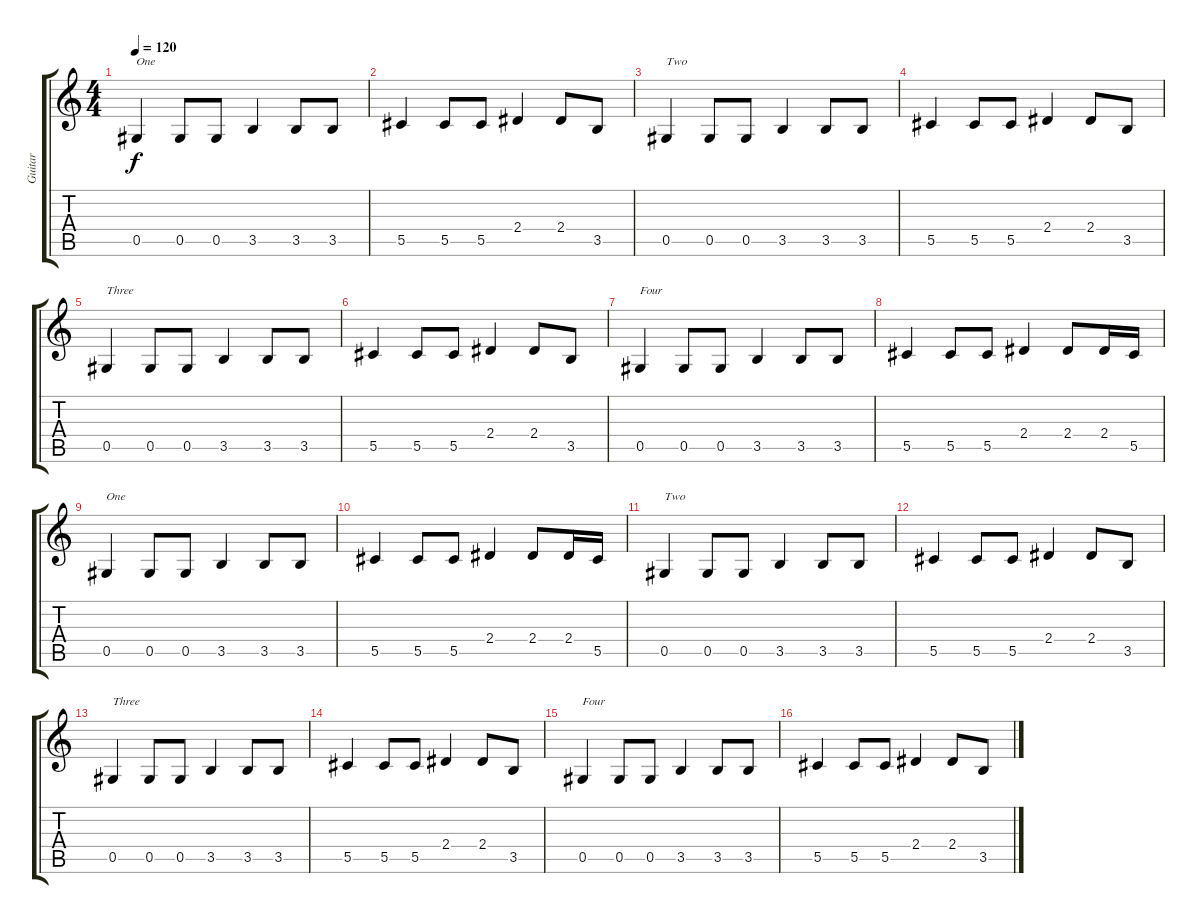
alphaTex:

\track ("Guitar" "Guitar") {instrument distortionguitar}
\staff {score tabs}
\tuning (Eb4 Bb3 Gb3 Db3 Ab2 Eb2) {hide}
\ts (4 4)
\tempo 120
\clef g2
\ks c
0.5.4{txt "One" dy f} 0.5.8 0.5.8 3.5.4 3.5.8 3.5.8 |
5.5.4 5.5.8 5.5.8 2.4.4 2.4.8 3.5.8 |
0.5.4{txt "Two"} 0.5.8 0.5.8 3.5.4 3.5.8 3.5.8 |
5.5.4 5.5.8 5.5.8 2.4.4 2.4.8 3.5.8 |
0.5.4{txt "Three"} 0.5.8 0.5.8 3.5.4 3.5.8 3.5.8 |
5.5.4 5.5.8 5.5.8 2.4.4 2.4.8 3.5.8 |
0.5.4{txt "Four"} 0.5.8 0.5.8 3.5.4 3.5.8 3.5.8 |
5.5.4 5.5.8 5.5.8 2.4.4 2.4.8 2.4.16 5.5.16 |
0.5.4{txt "One"} 0.5.8 0.5.8 3.5.4 3.5.8 3.5.8 |
5.5.4 5.5.8 5.5.8 2.4.4 2.4.8 2.4.16 5.5.16 |
0.5.4{txt "Two"} 0.5.8 0.5.8 3.5.4 3.5.8 3.5.8 |
5.5.4 5.5.8 5.5.8 2.4.4 2.4.8 3.5.8 |
0.5.4{txt "Three"} 0.5.8 0.5.8 3.5.4 3.5.8 3.5.8 |
5.5.4 5.5.8 5.5.8 2.4.4 2.4.8 3.5.8 |
0.5.4{txt "Four"} 0.5.8 0.5.8 3.5.4 3.5.8 3.5.8 |
5.5.4 5.5.8 5.5.8 2.4.4 2.4.8 3.5.8
